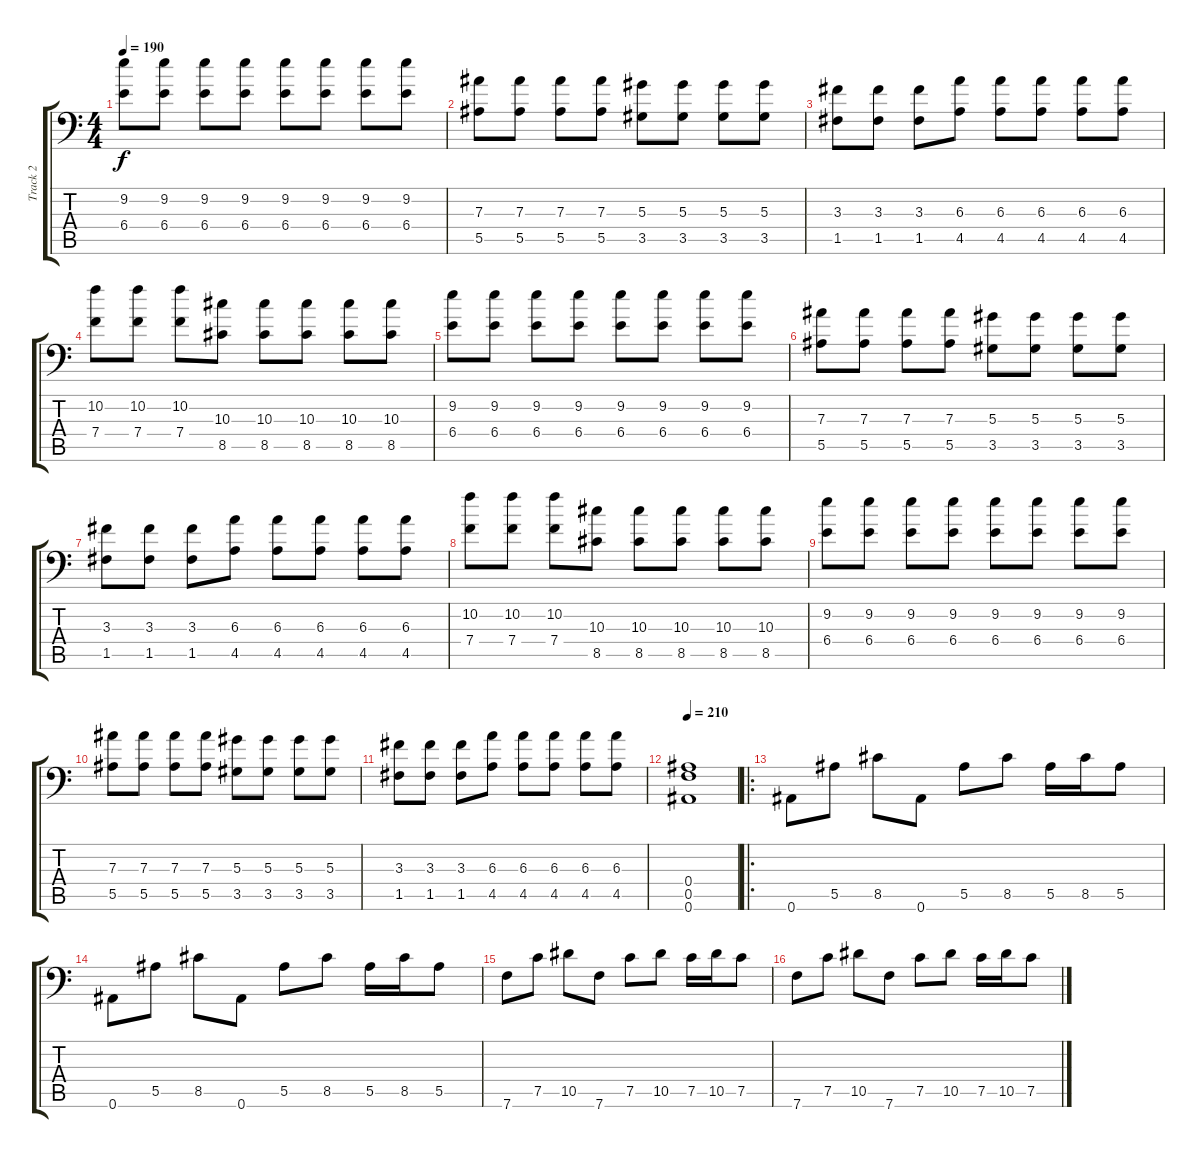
\track ("Track 2" "Track 2") {instrument distortionguitar}
\staff {score tabs}
\tuning (C4 G3 Eb3 Bb2 F2 Bb1) {hide}
\ts (4 4)
\tempo 190
\clef f4
\ks c
(9.2 6.4).8{dy f} (9.2 6.4).8 (9.2 6.4).8 (9.2 6.4).8 (9.2 6.4).8 (9.2 6.4).8 (9.2 6.4).8 (9.2 6.4).8 |
(7.3 5.5).8 (7.3 5.5).8 (7.3 5.5).8 (7.3 5.5).8 (5.3 3.5).8 (5.3 3.5).8 (5.3 3.5).8 (5.3 3.5).8 |
(3.3 1.5).8 (3.3 1.5).8 (3.3 1.5).8 (6.3 4.5).8 (6.3 4.5).8 (6.3 4.5).8 (6.3 4.5).8 (6.3 4.5).8 |
(10.2 7.4).8 (10.2 7.4).8 (10.2 7.4).8 (10.3 8.5).8 (10.3 8.5).8 (10.3 8.5).8 (10.3 8.5).8 (10.3 8.5).8 |
(9.2 6.4).8 (9.2 6.4).8 (9.2 6.4).8 (9.2 6.4).8 (9.2 6.4).8 (9.2 6.4).8 (9.2 6.4).8 (9.2 6.4).8 |
(7.3 5.5).8 (7.3 5.5).8 (7.3 5.5).8 (7.3 5.5).8 (5.3 3.5).8 (5.3 3.5).8 (5.3 3.5).8 (5.3 3.5).8 |
(3.3 1.5).8 (3.3 1.5).8 (3.3 1.5).8 (6.3 4.5).8 (6.3 4.5).8 (6.3 4.5).8 (6.3 4.5).8 (6.3 4.5).8 |
(10.2 7.4).8 (10.2 7.4).8 (10.2 7.4).8 (10.3 8.5).8 (10.3 8.5).8 (10.3 8.5).8 (10.3 8.5).8 (10.3 8.5).8 |
(9.2 6.4).8 (9.2 6.4).8 (9.2 6.4).8 (9.2 6.4).8 (9.2 6.4).8 (9.2 6.4).8 (9.2 6.4).8 (9.2 6.4).8 |
(7.3 5.5).8 (7.3 5.5).8 (7.3 5.5).8 (7.3 5.5).8 (5.3 3.5).8 (5.3 3.5).8 (5.3 3.5).8 (5.3 3.5).8 |
(3.3 1.5).8 (3.3 1.5).8 (3.3 1.5).8 (6.3 4.5).8 (6.3 4.5).8 (6.3 4.5).8 (6.3 4.5).8 (6.3 4.5).8 |
\tempo 210
(0.4 0.5 0.6).1 |
\ro
0.6.8 5.5.8 8.5.8 0.6.8 5.5.8 8.5.8 5.5.16 8.5.16 5.5.8 |
0.6.8 5.5.8 8.5.8 0.6.8 5.5.8 8.5.8 5.5.16 8.5.16 5.5.8 |
7.6.8 7.5.8 10.5.8 7.6.8 7.5.8 10.5.8 7.5.16 10.5.16 7.5.8 |
7.6.8 7.5.8 10.5.8 7.6.8 7.5.8 10.5.8 7.5.16 10.5.16 7.5.8
